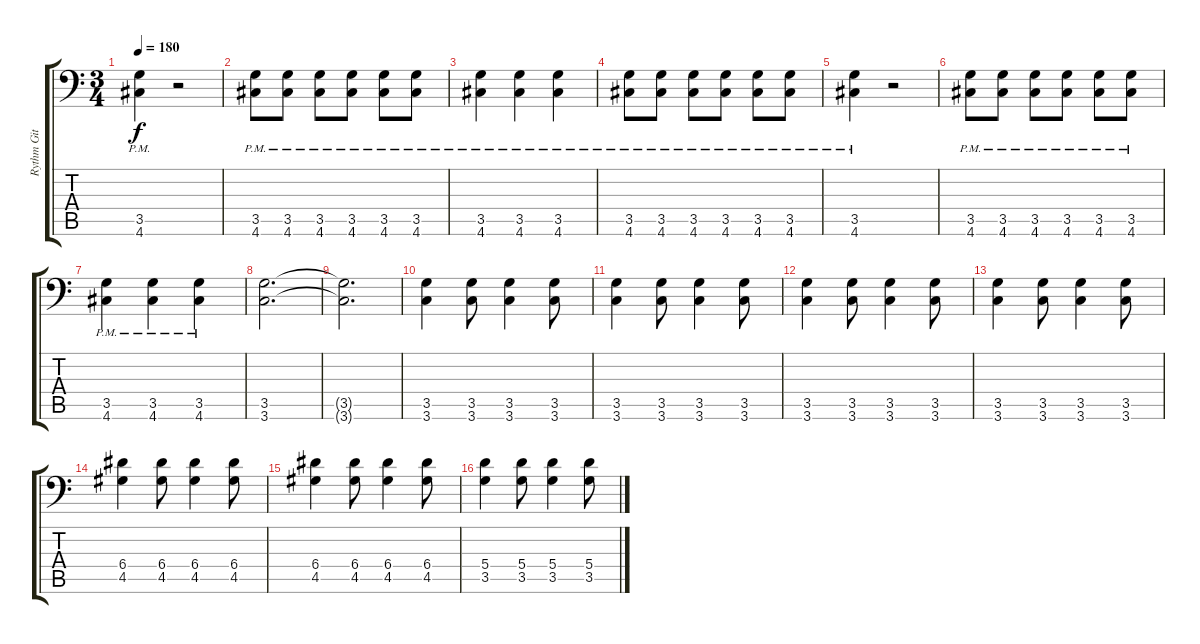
\track ("Rythm Git 1" "Rythm Git ") {instrument distortionguitar}
\staff {score tabs}
\tuning (B3 Gb3 D3 A2 E2 A1) {hide}
\ts (3 4)
\tempo 180
\clef f4
\ks c
(3.5{pm} 4.6{pm}).4{dy f} r.2 |
(3.5{pm} 4.6{pm}).8 (3.5{pm} 4.6{pm}).8 (3.5{pm} 4.6{pm}).8 (3.5{pm} 4.6{pm}).8 (3.5{pm} 4.6{pm}).8 (3.5{pm} 4.6{pm}).8 |
(3.5{pm} 4.6{pm}).4 (3.5{pm} 4.6{pm}).4 (3.5{pm} 4.6{pm}).4 |
(3.5{pm} 4.6{pm}).8 (3.5{pm} 4.6{pm}).8 (3.5{pm} 4.6{pm}).8 (3.5{pm} 4.6{pm}).8 (3.5{pm} 4.6{pm}).8 (3.5{pm} 4.6{pm}).8 |
(3.5{pm} 4.6{pm}).4 r.2 |
(3.5{pm} 4.6{pm}).8 (3.5{pm} 4.6{pm}).8 (3.5{pm} 4.6{pm}).8 (3.5{pm} 4.6{pm}).8 (3.5{pm} 4.6{pm}).8 (3.5{pm} 4.6{pm}).8 |
(3.5{pm} 4.6{pm}).4 (3.5{pm} 4.6{pm}).4 (3.5{pm} 4.6{pm}).4 |
(3.5 3.6).2{d} |
(3.5{t} 3.6{t}).2{d} |
(3.5 3.6).4 (3.5 3.6).8 (3.5 3.6).4 (3.5 3.6).8 |
(3.5 3.6).4 (3.5 3.6).8 (3.5 3.6).4 (3.5 3.6).8 |
(3.5 3.6).4 (3.5 3.6).8 (3.5 3.6).4 (3.5 3.6).8 |
(3.5 3.6).4 (3.5 3.6).8 (3.5 3.6).4 (3.5 3.6).8 |
(6.4 4.5).4 (6.4 4.5).8 (6.4 4.5).4 (6.4 4.5).8 |
(6.4 4.5).4 (6.4 4.5).8 (6.4 4.5).4 (6.4 4.5).8 |
(5.4 3.5).4 (5.4 3.5).8 (5.4 3.5).4 (5.4 3.5).8
